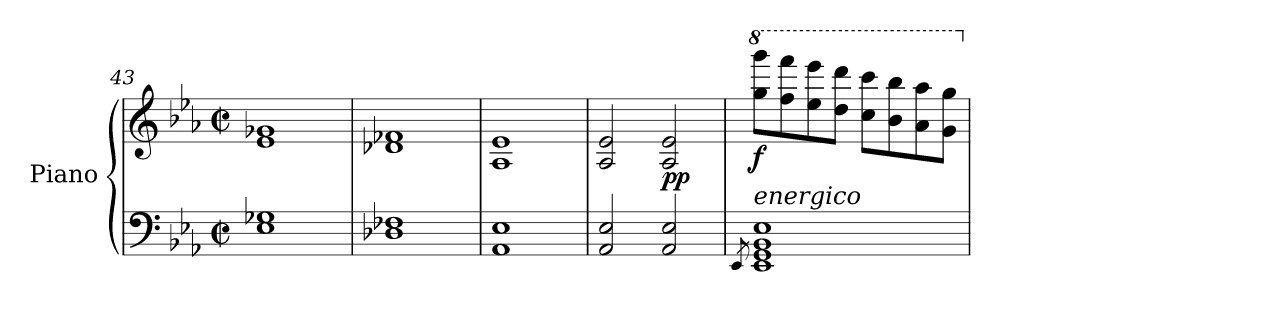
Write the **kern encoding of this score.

**kern	**kern	**dynam
*part1	*part1	*part1
*staff2	*staff1	*staff1/2
*I"Piano	*	*
*I'Pno.	*	*
!!LO:LB:g=z
*clefF4	*clefG2	*
*k[b-e-a-]	*k[b-e-a-]	*
*M2/2	*M2/2	*
*met(c|)	*met(c|)	*
=43	=43	=43
1E- 1G-X	1e- 1g-X	.
=44	=44	=44
1D-X 1F-X	1d-X 1f-X	.
=45	=45	=45
1AA- 1E-	1A- 1e-	.
=46	=46	=46
2AA-/ 2E-/	2A-/ 2e-/	.
!	!	!LO:DY:b
2AA-/ 2E-/	2A-/ 2e-/	pp
=47	=47	=47
8qEE-/	.	.
*	*8va	*
!LO:TX:a:i:t=energico	!	!
!	!	!LO:DY:b
1EE- 1GG 1BB- 1E-	8ggg\ 8gggg\L	f
.	8fff\ 8ffff\	.
.	8eee-\ 8eeee-\	.
.	8ddd\ 8dddd\J	.
.	8ccc\ 8cccc\L	.
.	8bb-\ 8bbb-\	.
.	8aa-\ 8aaa-\	.
.	8gg\ 8ggg\J	.
*	*X8va	*
=	=	=
*-	*-	*-
